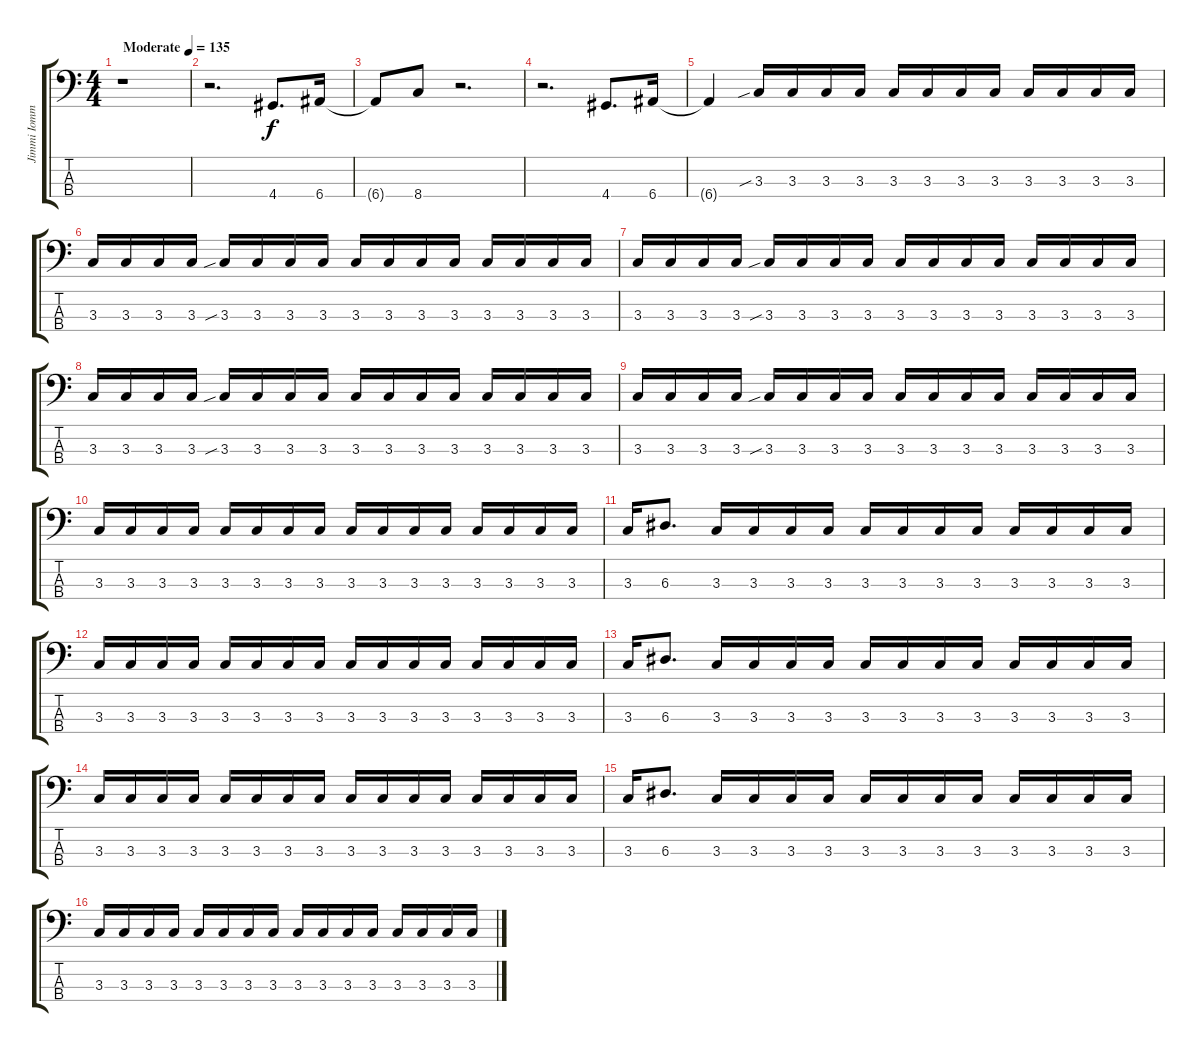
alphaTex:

\track ("Jimmi Iommi" "Jimmi Iomm") {instrument electricbassfinger}
\staff {score tabs}
\tuning (G2 D2 A1 E1) {hide}
\ts (4 4)
\tempo (135 "Moderate")
\clef f4
\ks c
r.1{dy f instrument electricbassfinger} |
r.2{d} 4.4.8{d} 6.4.16 |
6.4{t}.8 8.4.8 r.2{d} |
r.2{d} 4.4.8{d} 6.4.16 |
6.4{t}.4 3.3{sib}.16 3.3.16 3.3.16 3.3.16 3.3.16 3.3.16 3.3.16 3.3.16 3.3.16 3.3.16 3.3.16 3.3.16 |
3.3.16 3.3.16 3.3.16 3.3.16 3.3{sib}.16 3.3.16 3.3.16 3.3.16 3.3.16 3.3.16 3.3.16 3.3.16 3.3.16 3.3.16 3.3.16 3.3.16 |
3.3.16 3.3.16 3.3.16 3.3.16 3.3{sib}.16 3.3.16 3.3.16 3.3.16 3.3.16 3.3.16 3.3.16 3.3.16 3.3.16 3.3.16 3.3.16 3.3.16 |
3.3.16 3.3.16 3.3.16 3.3.16 3.3{sib}.16 3.3.16 3.3.16 3.3.16 3.3.16 3.3.16 3.3.16 3.3.16 3.3.16 3.3.16 3.3.16 3.3.16 |
3.3.16 3.3.16 3.3.16 3.3.16 3.3{sib}.16 3.3.16 3.3.16 3.3.16 3.3.16 3.3.16 3.3.16 3.3.16 3.3.16 3.3.16 3.3.16 3.3.16 |
3.3.16 3.3.16 3.3.16 3.3.16 3.3.16 3.3.16 3.3.16 3.3.16 3.3.16 3.3.16 3.3.16 3.3.16 3.3.16 3.3.16 3.3.16 3.3.16 |
3.3.16 6.3.8{d} 3.3.16 3.3.16 3.3.16 3.3.16 3.3.16 3.3.16 3.3.16 3.3.16 3.3.16 3.3.16 3.3.16 3.3.16 |
3.3.16 3.3.16 3.3.16 3.3.16 3.3.16 3.3.16 3.3.16 3.3.16 3.3.16 3.3.16 3.3.16 3.3.16 3.3.16 3.3.16 3.3.16 3.3.16 |
3.3.16 6.3.8{d} 3.3.16 3.3.16 3.3.16 3.3.16 3.3.16 3.3.16 3.3.16 3.3.16 3.3.16 3.3.16 3.3.16 3.3.16 |
3.3.16 3.3.16 3.3.16 3.3.16 3.3.16 3.3.16 3.3.16 3.3.16 3.3.16 3.3.16 3.3.16 3.3.16 3.3.16 3.3.16 3.3.16 3.3.16 |
3.3.16 6.3.8{d} 3.3.16 3.3.16 3.3.16 3.3.16 3.3.16 3.3.16 3.3.16 3.3.16 3.3.16 3.3.16 3.3.16 3.3.16 |
3.3.16 3.3.16 3.3.16 3.3.16 3.3.16 3.3.16 3.3.16 3.3.16 3.3.16 3.3.16 3.3.16 3.3.16 3.3.16 3.3.16 3.3.16 3.3.16
